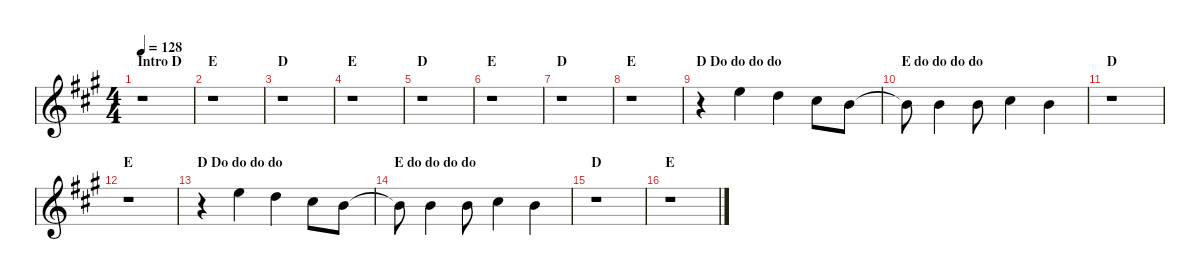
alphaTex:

\hideDynamics
\bracketExtendMode nobrackets
\singleTrackTrackNamePolicy hidden
\multiTrackTrackNamePolicy hidden
\firstSystemTrackNameMode fullname
\firstSystemTrackNameOrientation horizontal
\otherSystemsTrackNameOrientation horizontal
\track ("Tenor Voice" "Singer") {instrument voiceoohs}
\staff {score}
\tuning (E4 B3 G3 D3 A2 E2)
\ts (4 4)
\beaming (8 2 2 2 2)
\section ("" "Intro D")
\tempo 128
\clef g2
\ks a
r.1{dy f instrument voiceoohs beam Down} |
\section ("" "E")
r.1{beam Down} |
\section ("" "D")
r.1{beam Down} |
\section ("" "E")
r.1{beam Down} |
\section ("" "D")
r.1{beam Down} |
\section ("" "E")
r.1{beam Down} |
\section ("" "D")
r.1{beam Down} |
\section ("" "E")
r.1{beam Down} |
\section ("" "D Do do do do")
r.4{beam Down} 12.1{acc forcenatural}.4{beam Down} 10.1{acc forcenatural}.4{beam Down} 9.1{acc #}.8{beam Down} 7.1{acc forcenatural}.8{beam Down} |
\section ("" "E do do do do")
7.1{t acc forcenatural}.8{beam Down} 7.1{acc forcenatural}.4{beam Down} 7.1{acc forcenatural}.8{beam Down} 9.1{acc #}.4{beam Down} 7.1{acc forcenatural}.4{beam Down} |
\section ("" "D")
r.1{beam Down} |
\section ("" "E")
r.1{beam Down} |
\section ("" "D Do do do do")
r.4{beam Down} 12.1{acc forcenatural}.4{beam Down} 10.1{acc forcenatural}.4{beam Down} 9.1{acc #}.8{beam Down} 7.1{acc forcenatural}.8{beam Down} |
\section ("" "E do do do do")
7.1{t acc forcenatural}.8{beam Down} 7.1{acc forcenatural}.4{beam Down} 7.1{acc forcenatural}.8{beam Down} 9.1{acc #}.4{beam Down} 7.1{acc forcenatural}.4{beam Down} |
\section ("" "D")
r.1{beam Down} |
\section ("" "E")
r.1{beam Down}
